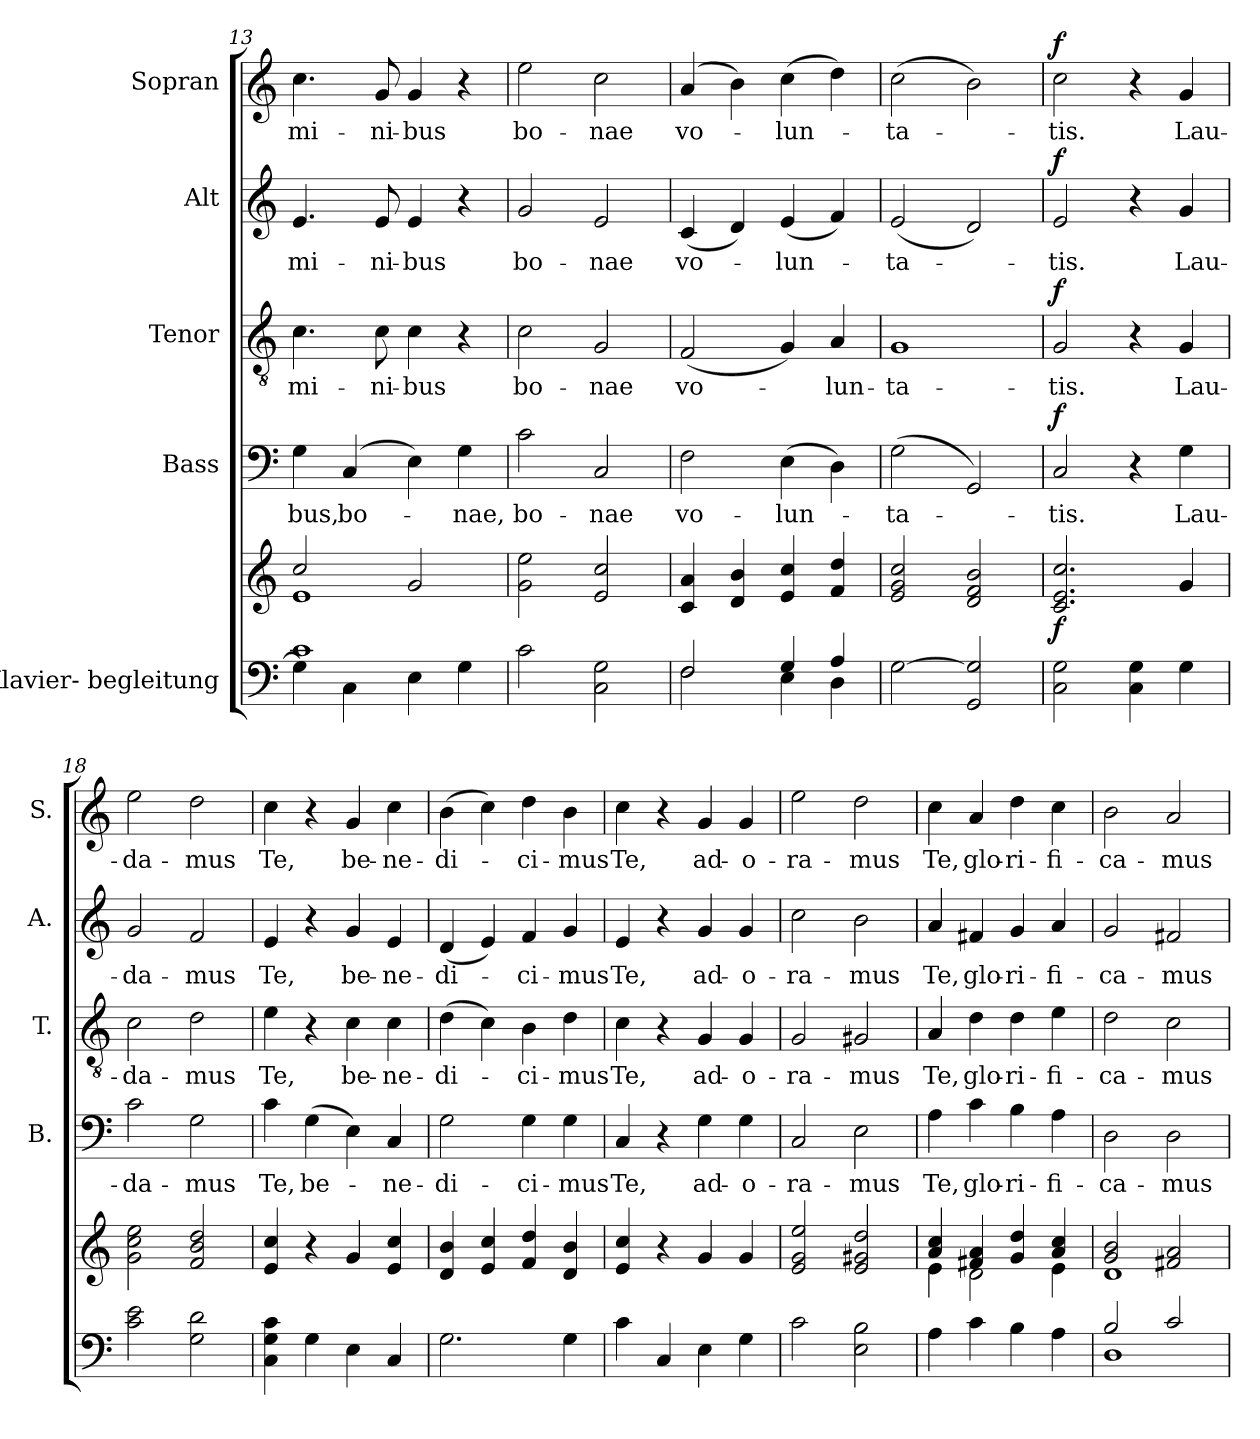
**kern	**kern	**dynam	**kern	**text	**dynam	**kern	**text	**dynam	**kern	**text	**dynam	**kern	**text	**dynam
*part5	*part5	*part5	*part4	*part4	*part4	*part3	*part3	*part3	*part2	*part2	*part2	*part1	*part1	*part1
*staff6	*staff5	*staff5/6	*staff4	*staff4	*staff4	*staff3	*staff3	*staff3	*staff2	*staff2	*staff2	*staff1	*staff1	*staff1
*I"Klavier- begleitung	*	*	*I"Bass	*	*	*I"Tenor	*	*	*I"Alt	*	*	*I"Sopran	*	*
*	*	*	*I'B.	*	*	*I'T.	*	*	*I'A.	*	*	*I'S.	*	*
*clefF4	*clefG2	*	*clefF4	*	*	*clefGv2	*	*	*clefG2	*	*	*clefG2	*	*
*k[]	*k[]	*	*k[]	*	*	*k[]	*	*	*k[]	*	*	*k[]	*	*
=13	=13	=13	=13	=13	=13	=13	=13	=13	=13	=13	=13	=13	=13	=13
*^	*^	*	*	*	*	*	*	*	*	*	*	*	*	*
1c	4G\]	2cc/	1e	.	4G\	-bus,	.	4.c\	-mi-	.	4.e/	-mi-	.	4.cc\	-mi-	.
.	4C\	.	.	.	(>4C/	bo-	.	.	.	.	.	.	.	.	.	.
.	.	.	.	.	.	.	.	8c\	-ni-	.	8e/	-ni-	.	8g/	-ni-	.
.	4E\	2g/	.	.	4E\)	.	.	4c\	-bus	.	4e/	-bus	.	4g/	-bus	.
.	4G\	.	.	.	4G\	-nae,	.	4r	.	.	4r	.	.	4r	.	.
*v	*v	*	*	*	*	*	*	*	*	*	*	*	*	*	*	*
*	*v	*v	*	*	*	*	*	*	*	*	*	*	*	*	*
=14	=14	=14	=14	=14	=14	=14	=14	=14	=14	=14	=14	=14	=14	=14
2c\	2g\ 2ee\	.	2c\	bo-	.	2c\	bo-	.	2g/	bo-	.	2ee\	bo-	.
2C\ 2G\	2e/ 2cc/	.	2C/	-nae	.	2G/	-nae	.	2e/	-nae	.	2cc\	-nae	.
=15	=15	=15	=15	=15	=15	=15	=15	=15	=15	=15	=15	=15	=15	=15
*^	*	*	*	*	*	*	*	*	*	*	*	*	*	*
2F/	2F\	4c/ 4a/	.	2F\	vo-	.	(2F/	vo-	.	(4c/	vo-	.	(>4a/	vo-	.
.	.	4d/ 4b/	.	.	.	.	.	.	.	4d/)	.	.	4b\)	.	.
4G/	4E\	4e/ 4cc/	.	(>4E\	-lun-	.	4G/)	.	.	(4e/	-lun-	.	(>4cc\	-lun-	.
4A/	4D\	4f/ 4dd/	.	4D\)	.	.	4A/	-lun-	.	4f/)	.	.	4dd\)	.	.
*v	*v	*	*	*	*	*	*	*	*	*	*	*	*	*	*
=16	=16	=16	=16	=16	=16	=16	=16	=16	=16	=16	=16	=16	=16	=16
[2G\	2e/ 2g/ 2cc/	.	(>2G\	-ta-	.	1G	-ta-	.	(2e/	-ta-	.	(>2cc\	-ta-	.
2GG/ 2G/]	2d/ 2f/ 2b/	.	2GG/)	.	.	.	.	.	2d/)	.	.	2b\)	.	.
!!LO:PB:g=z
=17	=17	=17	=17	=17	=17	=17	=17	=17	=17	=17	=17	=17	=17	=17
!	!	!LO:DY:b	!	!	!LO:DY:a	!	!	!LO:DY:a	!	!	!LO:DY:a	!	!	!LO:DY:a
2C\ 2G\	2.c/ 2.e/ 2.cc/	f	2C/	-tis.	f	2G/	-tis.	f	2e/	-tis.	f	2cc\	-tis.	f
4C\ 4G\	.	.	4r	.	.	4r	.	.	4r	.	.	4r	.	.
4G\	4g/	.	4G\	Lau-	.	4G/	Lau-	.	4g/	Lau-	.	4g/	Lau-	.
=18	=18	=18	=18	=18	=18	=18	=18	=18	=18	=18	=18	=18	=18	=18
2c\ 2e\	2g\ 2cc\ 2ee\	.	2c\	-da-	.	2c\	-da-	.	2g/	-da-	.	2ee\	-da-	.
2G\ 2d\	2f/ 2b/ 2dd/	.	2G\	-mus	.	2d\	-mus	.	2f/	-mus	.	2dd\	-mus	.
=19	=19	=19	=19	=19	=19	=19	=19	=19	=19	=19	=19	=19	=19	=19
4C\ 4G\ 4c\	4e/ 4cc/	.	4c\	Te,	.	4e\	Te,	.	4e/	Te,	.	4cc\	Te,	.
4G\	4r	.	(>4G\	be-	.	4r	.	.	4r	.	.	4r	.	.
4E\	4g/	.	4E\)	.	.	4c\	be-	.	4g/	be-	.	4g/	be-	.
4C/	4e/ 4cc/	.	4C/	-ne-	.	4c\	-ne-	.	4e/	-ne-	.	4cc\	-ne-	.
=20	=20	=20	=20	=20	=20	=20	=20	=20	=20	=20	=20	=20	=20	=20
2.G\	4d/ 4b/	.	2G\	-di-	.	(>4d\	-di-	.	(4d/	-di-	.	(>4b\	-di-	.
.	4e/ 4cc/	.	.	.	.	4c\)	.	.	4e/)	.	.	4cc\)	.	.
.	4f/ 4dd/	.	4G\	-ci-	.	4B\	-ci-	.	4f/	-ci-	.	4dd\	-ci-	.
4G\	4d/ 4b/	.	4G\	-mus	.	4d\	-mus	.	4g/	-mus	.	4b\	-mus	.
=21	=21	=21	=21	=21	=21	=21	=21	=21	=21	=21	=21	=21	=21	=21
4c\	4e/ 4cc/	.	4C/	Te,	.	4c\	Te,	.	4e/	Te,	.	4cc\	Te,	.
4C/	4r	.	4r	.	.	4r	.	.	4r	.	.	4r	.	.
4E\	4g/	.	4G\	ad-	.	4G/	ad-	.	4g/	ad-	.	4g/	ad-	.
4G\	4g/	.	4G\	-o-	.	4G/	-o-	.	4g/	-o-	.	4g/	-o-	.
=22	=22	=22	=22	=22	=22	=22	=22	=22	=22	=22	=22	=22	=22	=22
2c\	2e/ 2g/ 2ee/	.	2C/	-ra-	.	2G/	-ra-	.	2cc\	-ra-	.	2ee\	-ra-	.
2E\ 2B\	2e/ 2g#X/ 2dd/	.	2E\	-mus	.	2G#X/	-mus	.	2b\	-mus	.	2dd\	-mus	.
=23	=23	=23	=23	=23	=23	=23	=23	=23	=23	=23	=23	=23	=23	=23
*	*^	*	*	*	*	*	*	*	*	*	*	*	*	*
4A\	4a/ 4cc/	4e\	.	4A\	Te,	.	4A/	Te,	.	4a/	Te,	.	4cc\	Te,	.
4c\	4f#X/ 4a/	2d\	.	4c\	glo-	.	4d\	glo-	.	4f#X/	glo-	.	4a/	glo-	.
4B\	4g/ 4dd/	.	.	4B\	-ri-	.	4d\	-ri-	.	4g/	-ri-	.	4dd\	-ri-	.
4A\	4a/ 4cc/	4e\	.	4A\	-fi-	.	4e\	-fi-	.	4a/	-fi-	.	4cc\	-fi-	.
=24	=24	=24	=24	=24	=24	=24	=24	=24	=24	=24	=24	=24	=24	=24	=24
*^	*	*	*	*	*	*	*	*	*	*	*	*	*	*	*
2B/	1D	2g/ 2b/	1d	.	2D\	-ca-	.	2d\	-ca-	.	2g/	-ca-	.	2b\	-ca-	.
2c/	.	2f#X/ 2a/	.	.	2D\	-mus	.	2c\	-mus	.	2f#X/	-mus	.	2a/	-mus	.
*v	*v	*	*	*	*	*	*	*	*	*	*	*	*	*	*	*
*	*v	*v	*	*	*	*	*	*	*	*	*	*	*	*	*
=	=	=	=	=	=	=	=	=	=	=	=	=	=	=
*-	*-	*-	*-	*-	*-	*-	*-	*-	*-	*-	*-	*-	*-	*-
